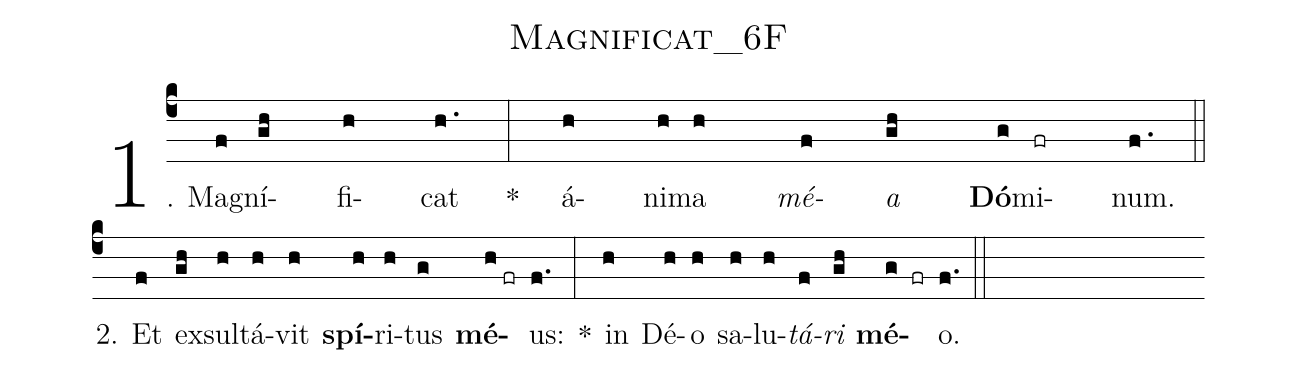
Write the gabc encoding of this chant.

name:Magnificat_6F;
%%
(c4)1. Ma(f)gní(gh)fi(h)cat(h.) *(:) á(h)ni(h)ma(h) <i>mé</i>(f)<i>a</i>(gh) <b>Dó</b>(g)mi(fr)num.(f.) (::) (z-)

2. Et(f) ex(gh)sul(h)tá(h)vit(h) <b>spí</b>(h)ri(h)tus(g) <b>mé</b>(h//fr)us:(f.) *(:) in(h) Dé(h)o(h) sa(h)lu(h)<i>tá</i>(f)<i>ri</i>(gh) <b>mé</b>(g fr)o.(f.) (::)
